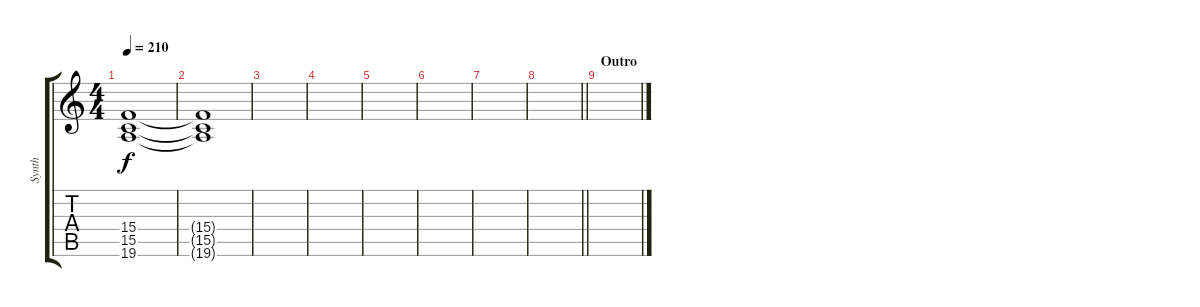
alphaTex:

\track ("Synth" "Synth") {instrument synthvoice}
\staff {score tabs}
\tuning (E4 B3 G3 D3 A2 D2) {hide}
\ts (4 4)
\tempo 210
\clef g2
\ks c
(15.4{t} 15.5{t} 19.6{t}).1{dy f} |
(15.4{t} 15.5{t} 19.6{t}).1 |
|
|
|
|
|
\barLineRight lightlight
|
\section ("" "Outro")
